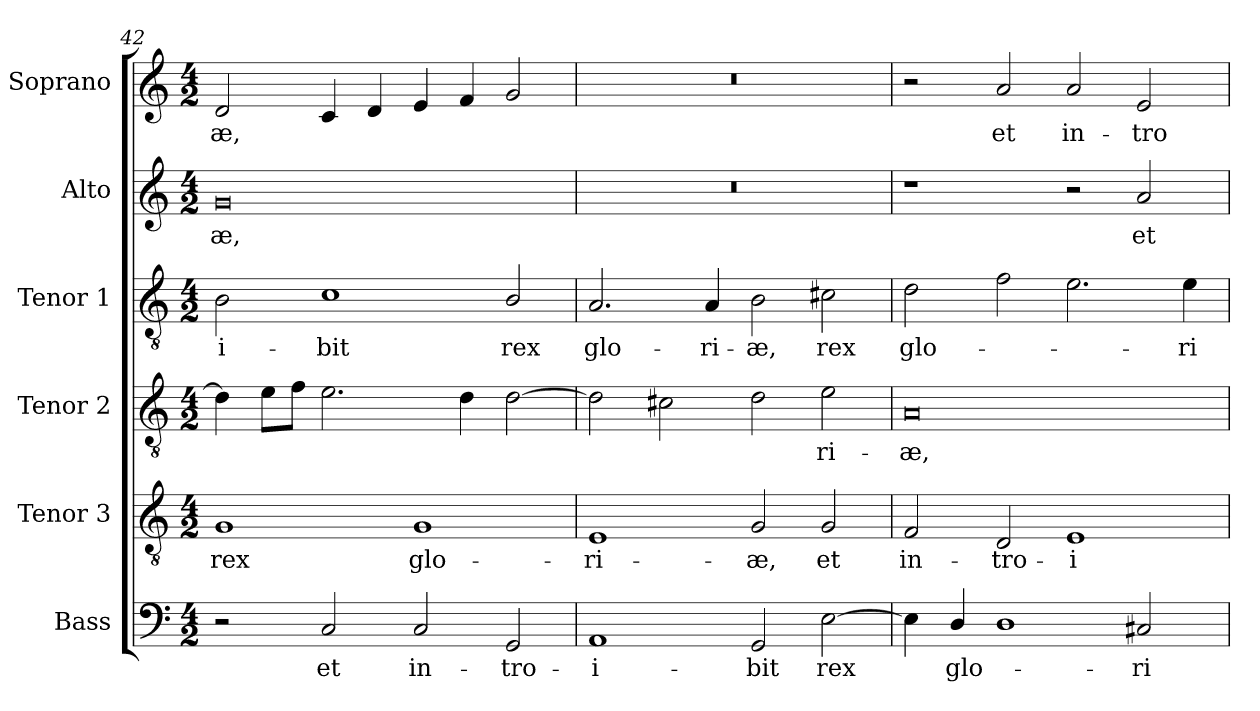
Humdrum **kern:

**kern	**text	**kern	**text	**kern	**text	**kern	**text	**kern	**text	**kern	**text
*part6	*part6	*part5	*part5	*part4	*part4	*part3	*part3	*part2	*part2	*part1	*part1
*staff6	*staff6	*staff5	*staff5	*staff4	*staff4	*staff3	*staff3	*staff2	*staff2	*staff1	*staff1
*I"Bass	*	*I"Tenor 3	*	*I"Tenor 2	*	*I"Tenor 1	*	*I"Alto	*	*I"Soprano	*
*I'B.	*	*I'T3.	*	*I'T2.	*	*I'T1.	*	*I'A.	*	*I'S.	*
*clefF4	*	*clefGv2	*	*clefGv2	*	*clefGv2	*	*clefG2	*	*clefG2	*
*	*	*ITrd7c12	*	*ITrd7c12	*	*ITrd7c12	*	*	*	*	*
*k[]	*	*k[]	*	*k[]	*	*k[]	*	*k[]	*	*k[]	*
*C:	*	*C:	*	*C:	*	*C:	*	*C:	*	*C:	*
*M4/2	*	*M4/2	*	*M4/2	*	*M4/2	*	*M4/2	*	*M4/2	*
=42	=42	=42	=42	=42	=42	=42	=42	=42	=42	=42	=42
!	!	!	!LO:LY:b:color=#000000	!	!	!	!	!	!	!	!
!	!	!	!	!	!	!	!LO:LY:b:color=#000000	!	!	!	!
!	!	!	!	!	!	!	!	!	!LO:LY:b:color=#000000	!	!
!	!	!	!	!	!	!	!	!	!	!	!LO:LY:b:color=#000000
2r	.	1GGi	rex	4Di\]	.	2BBi\	-i-	0gi	-æ,	2di/	-æ,
.	.	.	.	8Ei\L	.	.	.	.	.	.	.
.	.	.	.	8Fi\J	.	.	.	.	.	.	.
!	!LO:LY:b:color=#000000	!	!	!	!	!	!	!	!	!	!
!	!	!	!	!	!	!	!LO:LY:b:color=#000000	!	!	!	!
2Ci/	et	.	.	2.Ei\	.	1Ci	-bit	.	.	4ci/	.
.	.	.	.	.	.	.	.	.	.	4di/	.
!	!LO:LY:b:color=#000000	!	!	!	!	!	!	!	!	!	!
!	!	!	!LO:LY:b:color=#000000	!	!	!	!	!	!	!	!
2Ci/	in-	1GGi	glo-	.	.	.	.	.	.	4ei/	.
.	.	.	.	4Di\	.	.	.	.	.	4fi/	.
!	!LO:LY:b:color=#000000	!	!	!	!	!	!	!	!	!	!
!	!	!	!	!	!	!	!LO:LY:b:color=#000000	!	!	!	!
2GGi/	-tro-	.	.	[2Di\	.	2BBi/	rex	.	.	2gi/	.
=43	=43	=43	=43	=43	=43	=43	=43	=43	=43	=43	=43
!	!LO:LY:b:color=#000000	!	!	!	!	!	!	!	!	!	!
!	!	!	!LO:LY:b:color=#000000	!	!	!	!	!	!	!	!
!	!	!	!	!	!	!	!LO:LY:b:color=#000000	!LO:N:vis=1	!	!LO:N:vis=1	!
1AAi	-i-	1EEi	-ri-	2Di\]	.	2.AAi/	glo-	0r	.	0r	.
.	.	.	.	2C#Xi\	.	.	.	.	.	.	.
!	!	!	!	!	!	!	!LO:LY:b:color=#000000	!	!	!	!
.	.	.	.	.	.	4AAi/	-ri-	.	.	.	.
!	!LO:LY:b:color=#000000	!	!	!	!	!	!	!	!	!	!
!	!	!	!LO:LY:b:color=#000000	!	!	!	!	!	!	!	!
!	!	!	!	!	!	!	!LO:LY:b:color=#000000	!	!	!	!
2GGi/	-bit	2GGi/	-æ,	2Di\	.	2BBi\	-æ,	.	.	.	.
!	!LO:LY:b:color=#000000	!	!	!	!	!	!	!	!	!	!
!	!	!	!LO:LY:b:color=#000000	!	!	!	!	!	!	!	!
!	!	!	!	!	!LO:LY:b:color=#000000	!	!	!	!	!	!
!	!	!	!	!	!	!	!LO:LY:b:color=#000000	!	!	!	!
[2Ei\	rex	2GGi/	et	2Ei\	-ri-	2C#Xi\	rex	.	.	.	.
!!LO:LB:g=z
=44	=44	=44	=44	=44	=44	=44	=44	=44	=44	=44	=44
!	!	!	!LO:LY:b:color=#000000	!	!	!	!	!	!	!	!
!	!	!	!	!	!LO:LY:b:color=#000000	!	!	!	!	!	!
!	!	!	!	!	!	!	!LO:LY:b:color=#000000	!	!	!	!
4Ei\]	.	2FFi/	in-	0AAi	-æ,	2Di\	glo-	1r	.	2r	.
!	!LO:LY:b:color=#000000	!	!	!	!	!	!	!	!	!	!
4Di/	glo-	.	.	.	.	.	.	.	.	.	.
!	!	!	!LO:LY:b:color=#000000	!	!	!	!	!	!	!	!
!	!	!	!	!	!	!	!	!	!	!	!LO:LY:b:color=#000000
1Di	.	2DDi/	-tro-	.	.	2Fi\	.	.	.	2ai/	et
!	!	!	!LO:LY:b:color=#000000	!	!	!	!	!	!	!	!
!	!	!	!	!	!	!	!	!	!	!	!LO:LY:b:color=#000000
.	.	1EEi	-i-	.	.	2.Ei\	.	2r	.	2ai/	in-
!	!LO:LY:b:color=#000000	!	!	!	!	!	!	!	!	!	!
!	!	!	!	!	!	!	!	!	!LO:LY:b:color=#000000	!	!
!	!	!	!	!	!	!	!	!	!	!	!LO:LY:b:color=#000000
2C#Xi/	-ri-	.	.	.	.	.	.	2ai/	et	2ei/	-tro-
!	!	!	!	!	!	!	!LO:LY:b:color=#000000	!	!	!	!
.	.	.	.	.	.	4Ei\	-ri-	.	.	.	.
=	=	=	=	=	=	=	=	=	=	=	=
*-	*-	*-	*-	*-	*-	*-	*-	*-	*-	*-	*-
